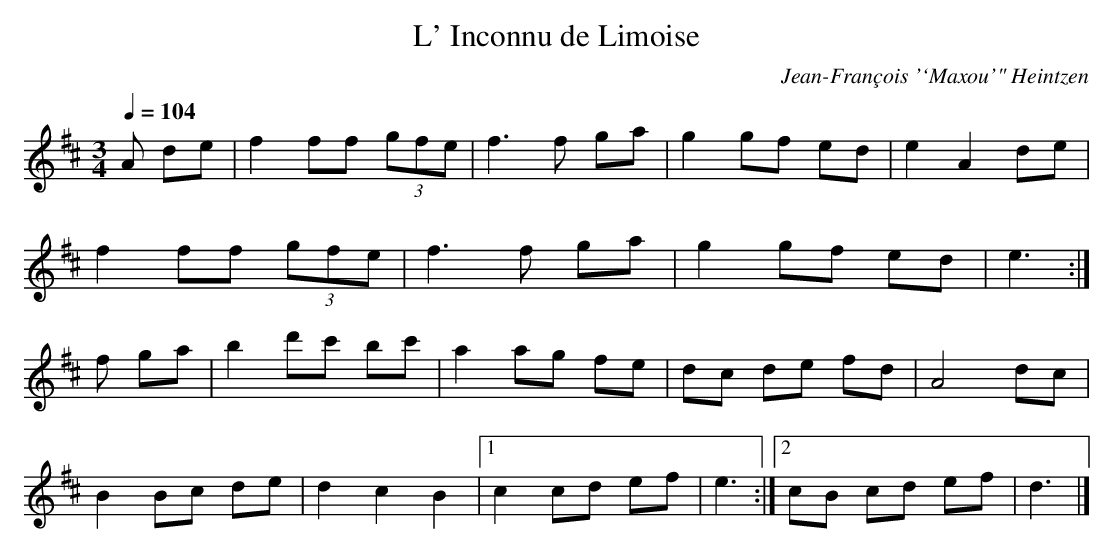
X:1
T:Inconnu de Limoise, L'
C:Jean-Fran\,cois \'`Maxou\'" Heintzen
M:3/4
L:1/8
Q:1/4=104
K:Dmaj
A de | f2 ff (3gfe | f3 f ga | g2 gf ed | e2 A2 de |
f2 ff (3gfe | f3 f ga | g2 gf ed | e3 :|
f ga | b2 d'c' bc' | a2 ag fe | dc de fd | A4 dc |
B2 Bc de | d2c2 B2 |\
 [1 c2 cd ef | e3 :|\
 [2 cB cd ef | d3 |]
